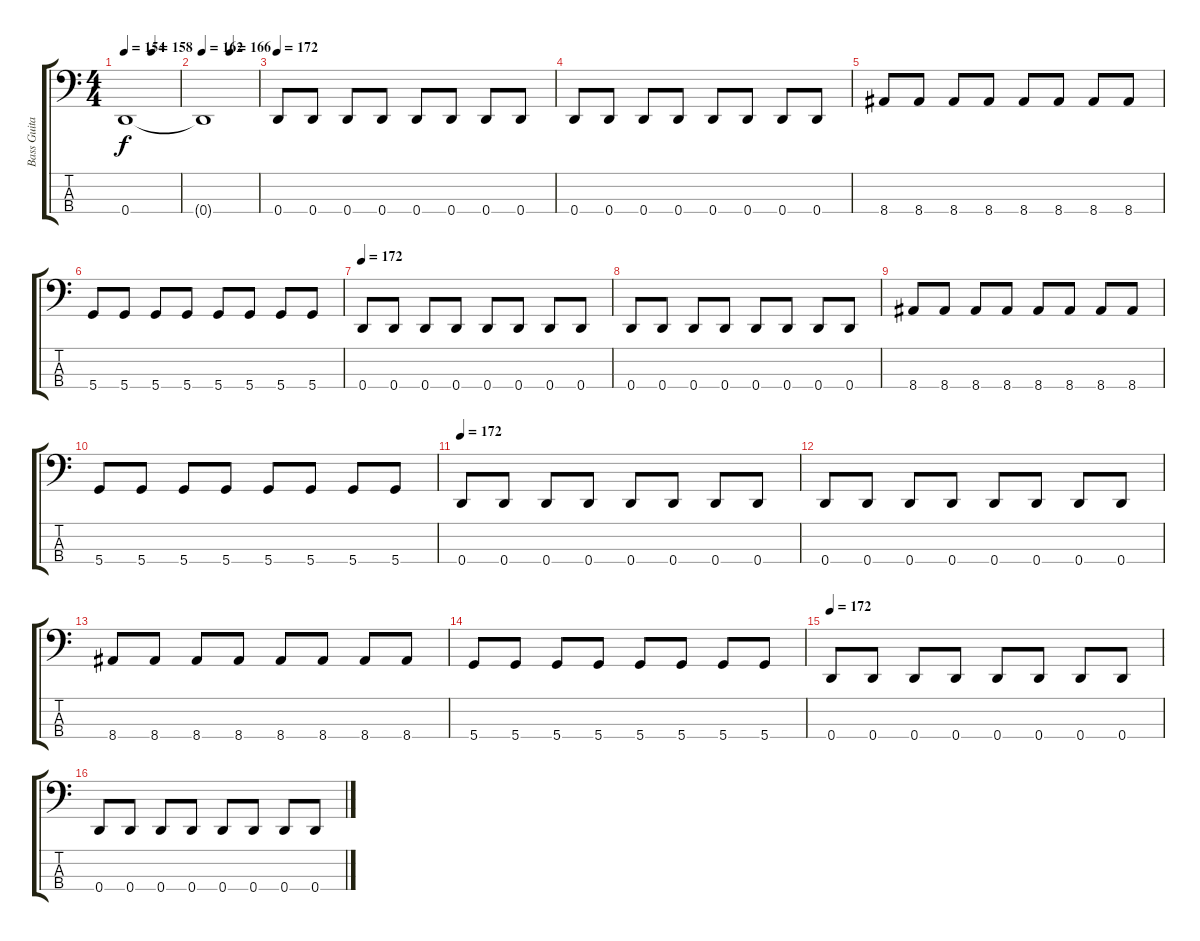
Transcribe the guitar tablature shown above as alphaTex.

\track ("Bass Guitar" "Bass Guita") {instrument electricbassfinger}
\staff {score tabs}
\tuning (G2 D2 A1 D1) {hide}
\ts (4 4)
\tempo 154
\tempo (158 0.5)
\clef f4
\ks c
0.4{t}.1{dy f} |
\tempo 162
\tempo (166 0.5)
0.4{t}.1 |
\tempo 172
0.4.8 0.4.8 0.4.8 0.4.8 0.4.8 0.4.8 0.4.8 0.4.8 |
0.4.8 0.4.8 0.4.8 0.4.8 0.4.8 0.4.8 0.4.8 0.4.8 |
8.4.8 8.4.8 8.4.8 8.4.8 8.4.8 8.4.8 8.4.8 8.4.8 |
5.4.8 5.4.8 5.4.8 5.4.8 5.4.8 5.4.8 5.4.8 5.4.8 |
\tempo 172
0.4.8 0.4.8 0.4.8 0.4.8 0.4.8 0.4.8 0.4.8 0.4.8 |
0.4.8 0.4.8 0.4.8 0.4.8 0.4.8 0.4.8 0.4.8 0.4.8 |
8.4.8 8.4.8 8.4.8 8.4.8 8.4.8 8.4.8 8.4.8 8.4.8 |
5.4.8 5.4.8 5.4.8 5.4.8 5.4.8 5.4.8 5.4.8 5.4.8 |
\tempo 172
0.4.8 0.4.8 0.4.8 0.4.8 0.4.8 0.4.8 0.4.8 0.4.8 |
0.4.8 0.4.8 0.4.8 0.4.8 0.4.8 0.4.8 0.4.8 0.4.8 |
8.4.8 8.4.8 8.4.8 8.4.8 8.4.8 8.4.8 8.4.8 8.4.8 |
5.4.8 5.4.8 5.4.8 5.4.8 5.4.8 5.4.8 5.4.8 5.4.8 |
\tempo 172
0.4.8 0.4.8 0.4.8 0.4.8 0.4.8 0.4.8 0.4.8 0.4.8 |
0.4.8 0.4.8 0.4.8 0.4.8 0.4.8 0.4.8 0.4.8 0.4.8
